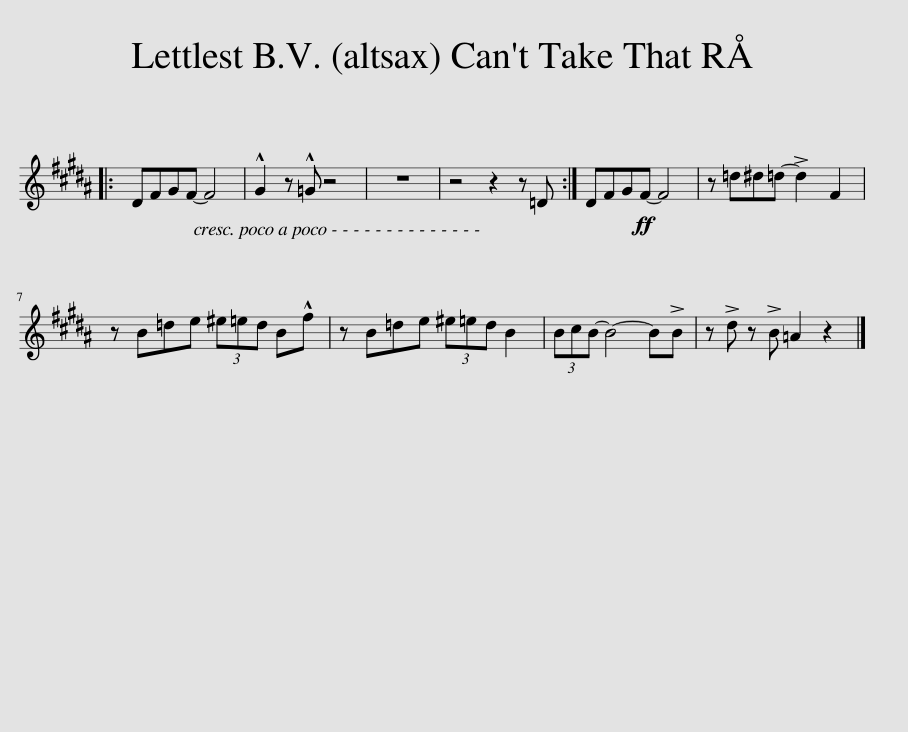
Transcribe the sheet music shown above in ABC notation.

X:1
L:1/8
M:4/4
I:linebreak $
K:B
V:1 treble
V:1
|: DFGF- F4 | !^!G2 z !^!=G z4 | z8 | z4 z2 z =D :| DFG!ff!F- F4 | %5
 z =d^d=d- !>!d2 F2 |$ z B=de (3^e=ed B!^!f | z B=de (3^e=ed B2 | (3BcB- B4- B!>!B | z !>!d z !>!B =A2 z2 |] %10
